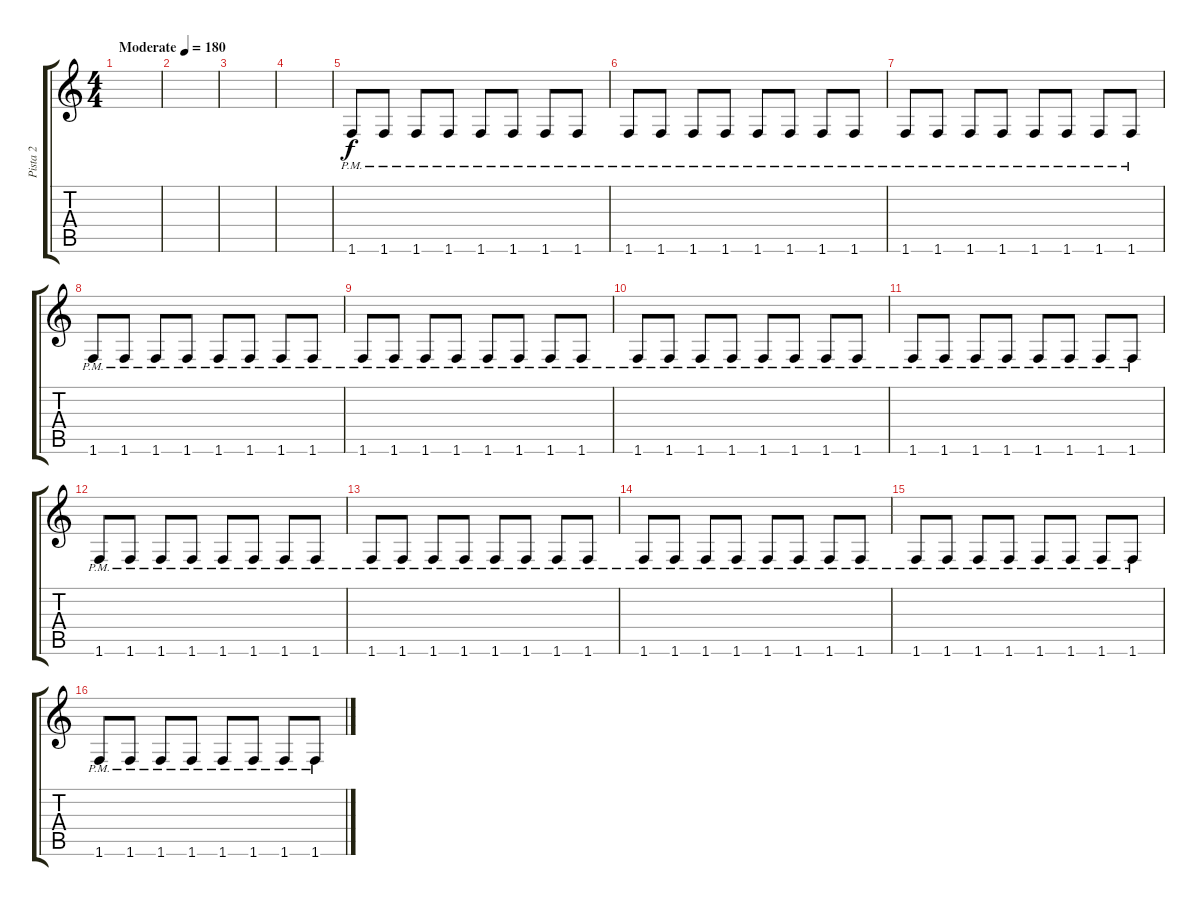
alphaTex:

\track ("Pista 2" "Pista 2") {instrument distortionguitar}
\staff {score tabs}
\tuning (E4 B3 G3 D3 A2 E2) {hide}
\ts (4 4)
\tempo (180 "Moderate")
\clef g2
\ks c
|
|
|
|
1.6{pm}.8{volume 13} 1.6{pm}.8 1.6{pm}.8{volume 2} 1.6{pm}.8 1.6{pm}.8 1.6{pm}.8 1.6{pm}.8 1.6{pm}.8 |
1.6{pm}.8 1.6{pm}.8 1.6{pm}.8 1.6{pm}.8 1.6{pm}.8 1.6{pm}.8 1.6{pm}.8 1.6{pm}.8 |
1.6{pm}.8{volume 13} 1.6{pm}.8 1.6{pm}.8{volume 2} 1.6{pm}.8 1.6{pm}.8 1.6{pm}.8 1.6{pm}.8 1.6{pm}.8 |
1.6{pm}.8 1.6{pm}.8 1.6{pm}.8 1.6{pm}.8 1.6{pm}.8 1.6{pm}.8 1.6{pm}.8 1.6{pm}.8 |
1.6{pm}.8{volume 13} 1.6{pm}.8 1.6{pm}.8{volume 2} 1.6{pm}.8 1.6{pm}.8 1.6{pm}.8 1.6{pm}.8 1.6{pm}.8 |
1.6{pm}.8 1.6{pm}.8 1.6{pm}.8 1.6{pm}.8 1.6{pm}.8 1.6{pm}.8 1.6{pm}.8 1.6{pm}.8 |
1.6{pm}.8{volume 13} 1.6{pm}.8 1.6{pm}.8{volume 2} 1.6{pm}.8 1.6{pm}.8 1.6{pm}.8 1.6{pm}.8 1.6{pm}.8 |
1.6{pm}.8 1.6{pm}.8 1.6{pm}.8 1.6{pm}.8 1.6{pm}.8 1.6{pm}.8 1.6{pm}.8 1.6{pm}.8 |
1.6{pm}.8{volume 13} 1.6{pm}.8 1.6{pm}.8{volume 2} 1.6{pm}.8 1.6{pm}.8 1.6{pm}.8 1.6{pm}.8 1.6{pm}.8 |
1.6{pm}.8 1.6{pm}.8 1.6{pm}.8 1.6{pm}.8 1.6{pm}.8 1.6{pm}.8 1.6{pm}.8 1.6{pm}.8 |
1.6{pm}.8{volume 13} 1.6{pm}.8 1.6{pm}.8{volume 2} 1.6{pm}.8 1.6{pm}.8 1.6{pm}.8 1.6{pm}.8 1.6{pm}.8 |
1.6{pm}.8 1.6{pm}.8 1.6{pm}.8 1.6{pm}.8 1.6{pm}.8 1.6{pm}.8 1.6{pm}.8 1.6{pm}.8
